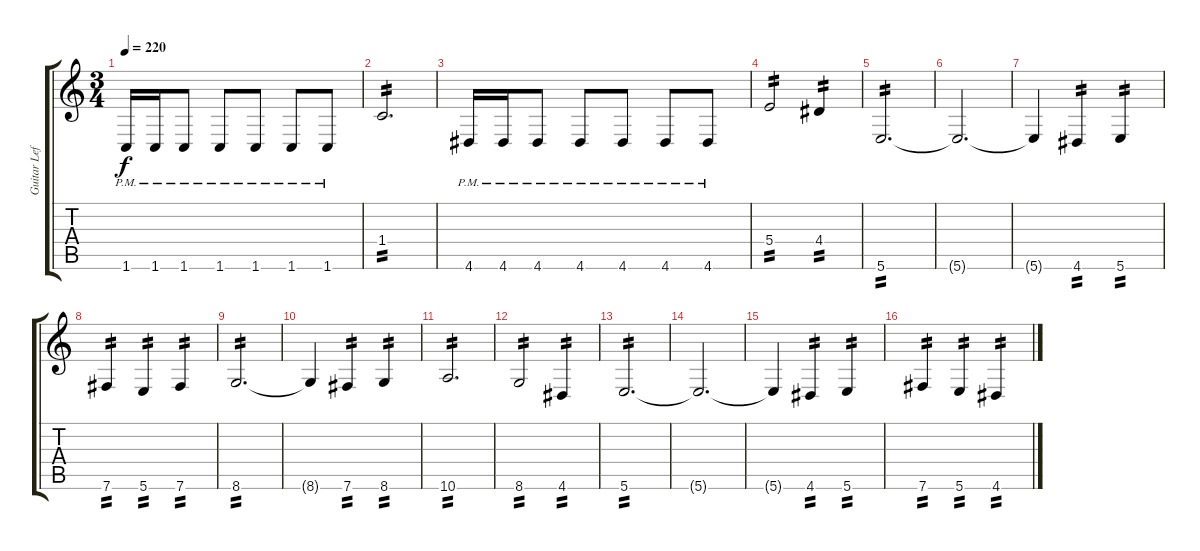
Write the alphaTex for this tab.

\track ("Guitar Left" "Guitar Lef") {instrument distortionguitar}
\staff {score tabs}
\tuning (Db4 Ab3 E3 B2 Gb2 B1) {hide}
\ts (3 4)
\tempo 220
\clef g2
\ks c
1.6{pm}.16{dy f} 1.6{pm}.16 1.6{pm}.8 1.6{pm}.8 1.6{pm}.8 1.6{pm}.8 1.6{pm}.8 |
1.4.2{d tp 2} |
4.6{pm}.16 4.6{pm}.16 4.6{pm}.8 4.6{pm}.8 4.6{pm}.8 4.6{pm}.8 4.6{pm}.8 |
5.4.2{tp 2} 4.4.4{tp 2} |
5.6.2{d tp 2} |
5.6{t}.2{d} |
5.6{t}.4 4.6.4{tp 2} 5.6.4{tp 2} |
7.6.4{tp 2} 5.6.4{tp 2} 7.6.4{tp 2} |
8.6.2{d tp 2} |
8.6{t}.4 7.6.4{tp 2} 8.6.4{tp 2} |
10.6.2{d tp 2} |
8.6.2{tp 2} 4.6.4{tp 2} |
5.6.2{d tp 2} |
5.6{t}.2{d} |
5.6{t}.4 4.6.4{tp 2} 5.6.4{tp 2} |
7.6.4{tp 2} 5.6.4{tp 2} 4.6.4{tp 2}
